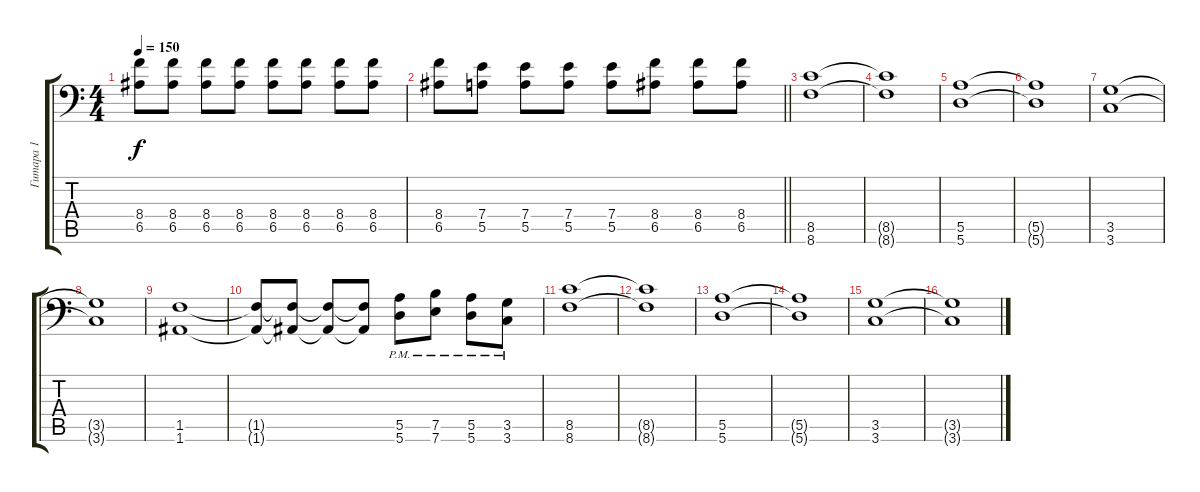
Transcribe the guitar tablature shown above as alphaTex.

\track ("Гитара 1" "Гитара 1") {solo instrument distortionguitar}
\staff {score tabs}
\tuning (B3 Gb3 D3 A2 E2 A1) {hide}
\ts (4 4)
\tempo 150
\clef f4
\ks c
(8.4 6.5).8{dy f} (8.4 6.5).8 (8.4 6.5).8 (8.4 6.5).8 (8.4 6.5).8 (8.4 6.5).8 (8.4 6.5).8 (8.4 6.5).8 |
\barLineRight lightlight
(8.4 6.5).8 (7.4 5.5).8 (7.4 5.5).8 (7.4 5.5).8 (7.4 5.5).8 (8.4 6.5).8 (8.4 6.5).8 (8.4 6.5).8 |
(8.5 8.6).1 |
(8.5{t} 8.6{t}).1 |
(5.5 5.6).1 |
(5.5{t} 5.6{t}).1 |
(3.5 3.6).1 |
(3.5{t} 3.6{t}).1 |
(1.5 1.6).1 |
(1.5{t} 1.6{t}).8 (1.5{t} 1.6{t}).8 (1.5{t} 1.6{t}).8 (1.5{t} 1.6{t}).8 (5.5{pm} 5.6{pm}).8 (7.5{pm} 7.6{pm}).8 (5.5{pm} 5.6{pm}).8 (3.5{pm} 3.6{pm}).8 |
(8.5 8.6).1 |
(8.5{t} 8.6{t}).1 |
(5.5 5.6).1 |
(5.5{t} 5.6{t}).1 |
(3.5 3.6).1 |
(3.5{t} 3.6{t}).1
